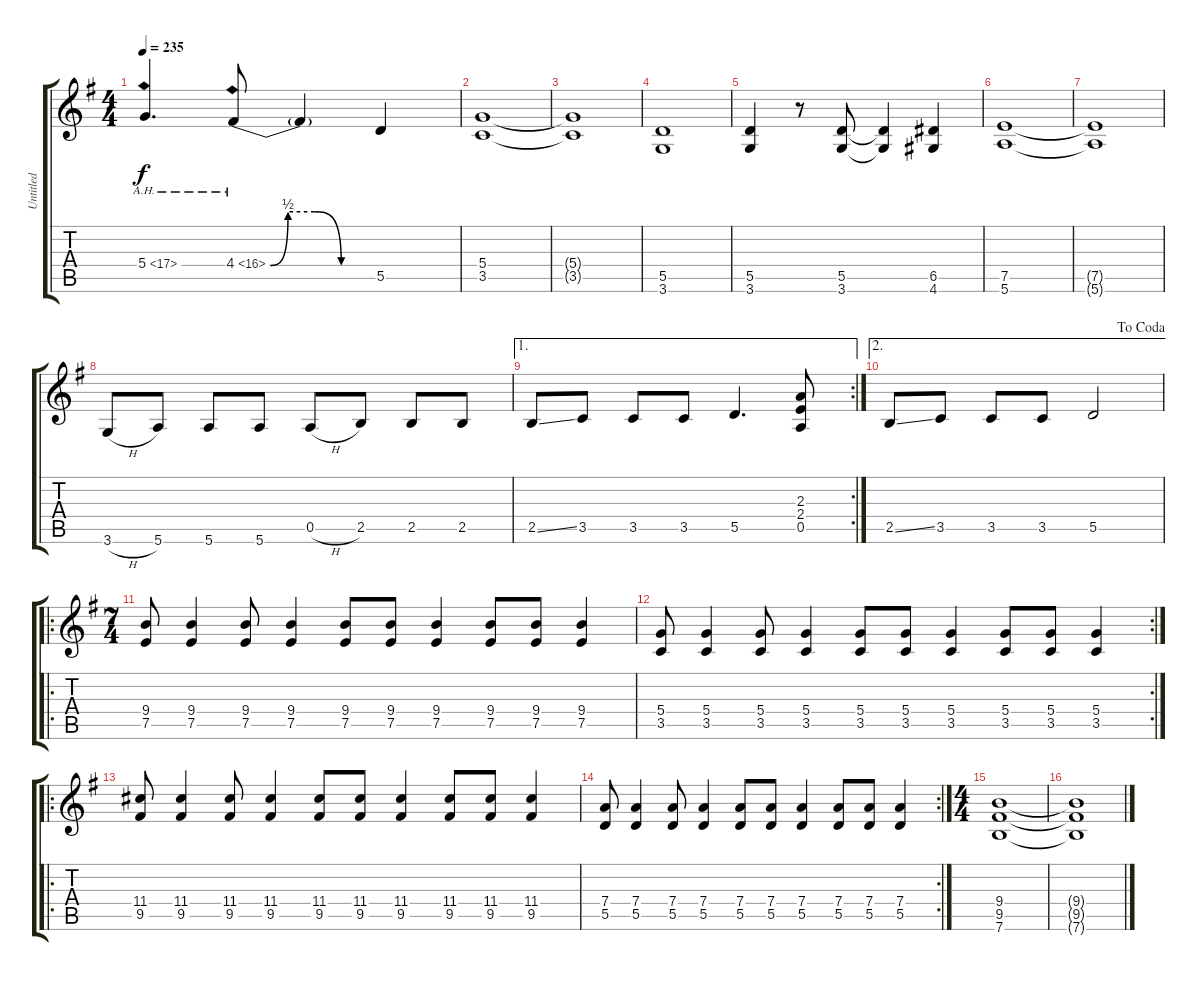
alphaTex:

\track ("Untitled" "Untitled") {instrument distortionguitar}
\staff {score tabs}
\tuning (E4 B3 G3 D3 A2 E2) {hide}
\ts (4 4)
\tempo 235
\clef g2
\ks g
5.4{ah 12}.4{d dy f} 4.4{be (custom 0 0 10 2 25 2 40 0 60 0) ah 12}.8 4.4{t}.4 5.5.4 |
(5.4 3.5).1 |
(5.4{t} 3.5{t}).1 |
(5.5 3.6).1 |
(5.5 3.6).4 r.8 (5.5 3.6).8 (5.5{t} 3.6{t}).4 (6.5 4.6).4 |
(7.5 5.6).1 |
(7.5{t} 5.6{t}).1 |
3.6{h}.8 5.6.8 5.6.8 5.6.8 0.5{h}.8 2.5.8 2.5.8 2.5.8 |
\ae 1
\rc 2
2.5{ss}.8 3.5.8 3.5.8 3.5.8 5.5.4{d} (2.3 2.4 0.5).8 |
\ae 2
\jump dacoda
2.5{ss}.8 3.5.8 3.5.8 3.5.8 5.5.2 |
\ro
\ts (7 4)
(9.4 7.5).8 (9.4 7.5).4 (9.4 7.5).8 (9.4 7.5).4 (9.4 7.5).8 (9.4 7.5).8 (9.4 7.5).4 (9.4 7.5).8 (9.4 7.5).8 (9.4 7.5).4 |
\rc 2
(5.4 3.5).8 (5.4 3.5).4 (5.4 3.5).8 (5.4 3.5).4 (5.4 3.5).8 (5.4 3.5).8 (5.4 3.5).4 (5.4 3.5).8 (5.4 3.5).8 (5.4 3.5).4 |
\ro
(11.4 9.5).8 (11.4 9.5).4 (11.4 9.5).8 (11.4 9.5).4 (11.4 9.5).8 (11.4 9.5).8 (11.4 9.5).4 (11.4 9.5).8 (11.4 9.5).8 (11.4 9.5).4 |
\rc 2
(7.4 5.5).8 (7.4 5.5).4 (7.4 5.5).8 (7.4 5.5).4 (7.4 5.5).8 (7.4 5.5).8 (7.4 5.5).4 (7.4 5.5).8 (7.4 5.5).8 (7.4 5.5).4 |
\ts (4 4)
(9.4 9.5 7.6).1 |
(9.4{t} 9.5{t} 7.6{t}).1
